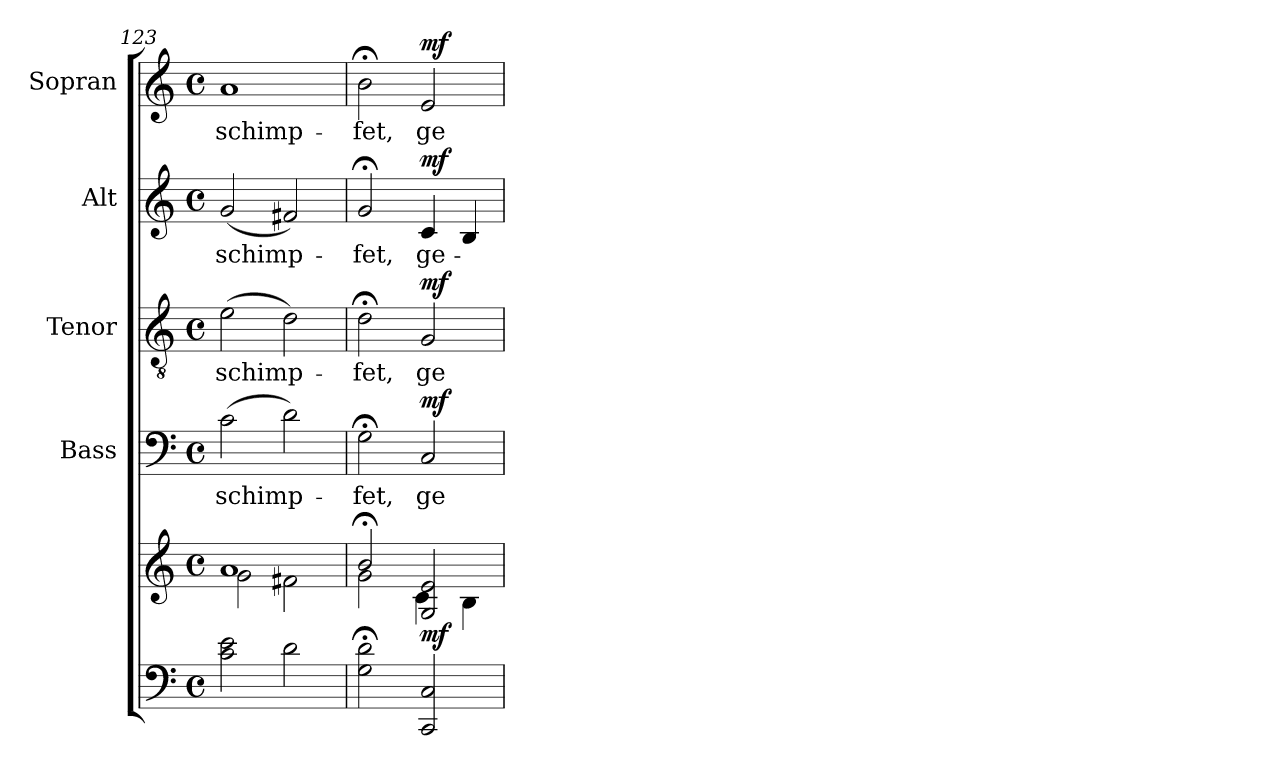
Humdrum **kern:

**kern	**kern	**dynam	**kern	**text	**dynam	**kern	**text	**dynam	**kern	**text	**dynam	**kern	**text	**dynam
*part5	*part5	*part5	*part4	*part4	*part4	*part3	*part3	*part3	*part2	*part2	*part2	*part1	*part1	*part1
*staff6	*staff5	*staff5/6	*staff4	*staff4	*staff4	*staff3	*staff3	*staff3	*staff2	*staff2	*staff2	*staff1	*staff1	*staff1
*	*	*	*I"Bass	*	*	*I"Tenor	*	*	*I"Alt	*	*	*I"Sopran	*	*
*	*	*	*I'B.	*	*	*I'T.	*	*	*I'A.	*	*	*I'S.	*	*
*clefF4	*clefG2	*	*clefF4	*	*	*clefGv2	*	*	*clefG2	*	*	*clefG2	*	*
*k[]	*k[]	*	*k[]	*	*	*k[]	*	*	*k[]	*	*	*k[]	*	*
*C:	*C:	*	*C:	*	*	*C:	*	*	*C:	*	*	*C:	*	*
*M4/4	*M4/4	*	*M4/4	*	*	*M4/4	*	*	*M4/4	*	*	*M4/4	*	*
*met(c)	*met(c)	*	*met(c)	*	*	*met(c)	*	*	*met(c)	*	*	*met(c)	*	*
=123	=123	=123	=123	=123	=123	=123	=123	=123	=123	=123	=123	=123	=123	=123
*	*^	*	*	*	*	*	*	*	*	*	*	*	*	*
!	!	!	!	!	!LO:LY:b	!	!	!LO:LY:b	!	!	!LO:LY:b	!	!	!LO:LY:b	!
2c\ 2e\	1a	2g\	.	(>2c\	-schimp-	.	(>2e\	-schimp-	.	(<2g/	-schimp-	.	1a	-schimp-	.
2d\	.	2f#X\	.	2d\)	.	.	2d\)	.	.	2f#X/)	.	.	.	.	.
=124	=124	=124	=124	=124	=124	=124	=124	=124	=124	=124	=124	=124	=124	=124	=124
!	!	!	!	!	!LO:LY:b	!	!	!LO:LY:b	!	!	!LO:LY:b	!	!	!LO:LY:b	!
2G\;< 2d\;<	2b;</	2g\	.	2G;<\	-fet,	.	2d;<\	-fet,	.	2g;</	-fet,	.	2b;<\	-fet,	.
!	!	!	!LO:DY:b	!	!LO:LY:b	!LO:DY:a	!	!LO:LY:b	!LO:DY:a	!	!LO:LY:b	!LO:DY:a	!	!LO:LY:b	!LO:DY:a
2CC/ 2C/	2G/ 2e/	4c\	mf	2C/	ge-	mf	2G/	ge-	mf	4c/	ge-	mf	2e/	ge-	mf
.	.	4B\	.	.	.	.	.	.	.	4B/	.	.	.	.	.
*	*v	*v	*	*	*	*	*	*	*	*	*	*	*	*	*
=	=	=	=	=	=	=	=	=	=	=	=	=	=	=
*-	*-	*-	*-	*-	*-	*-	*-	*-	*-	*-	*-	*-	*-	*-
